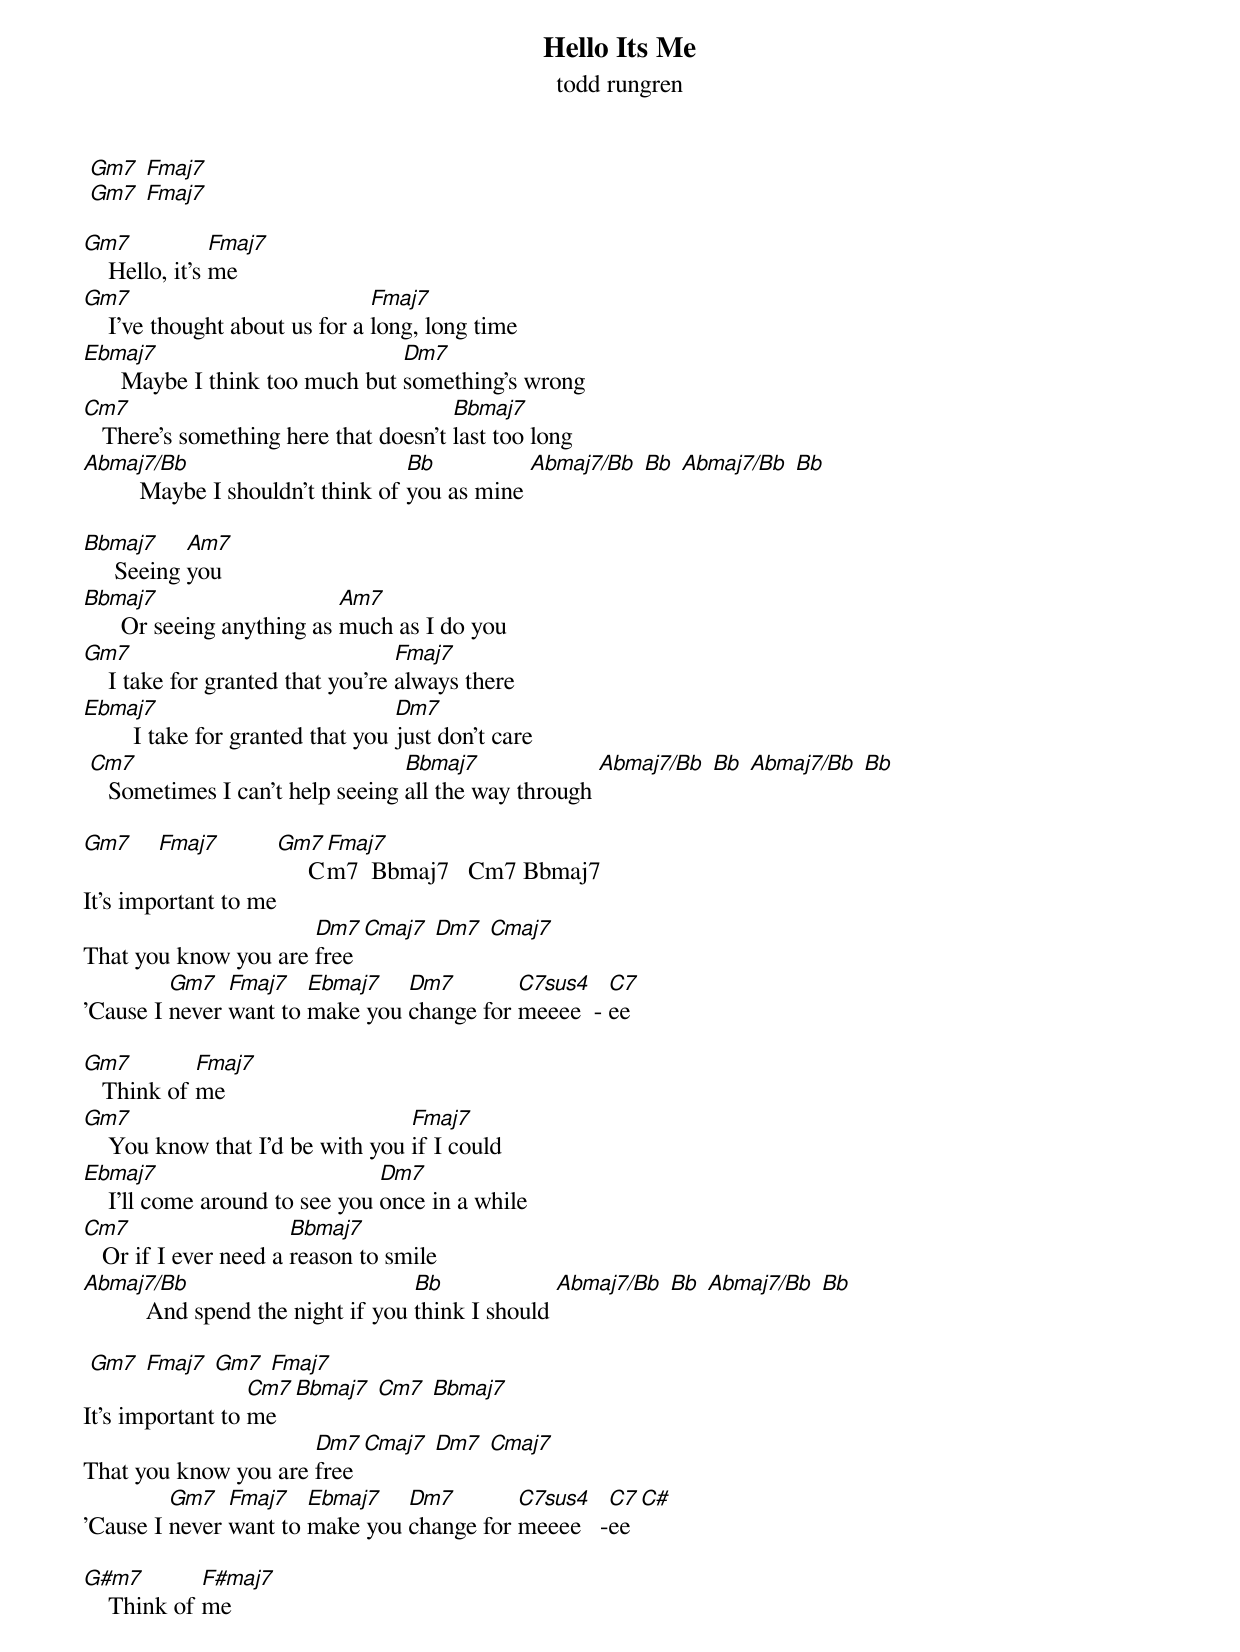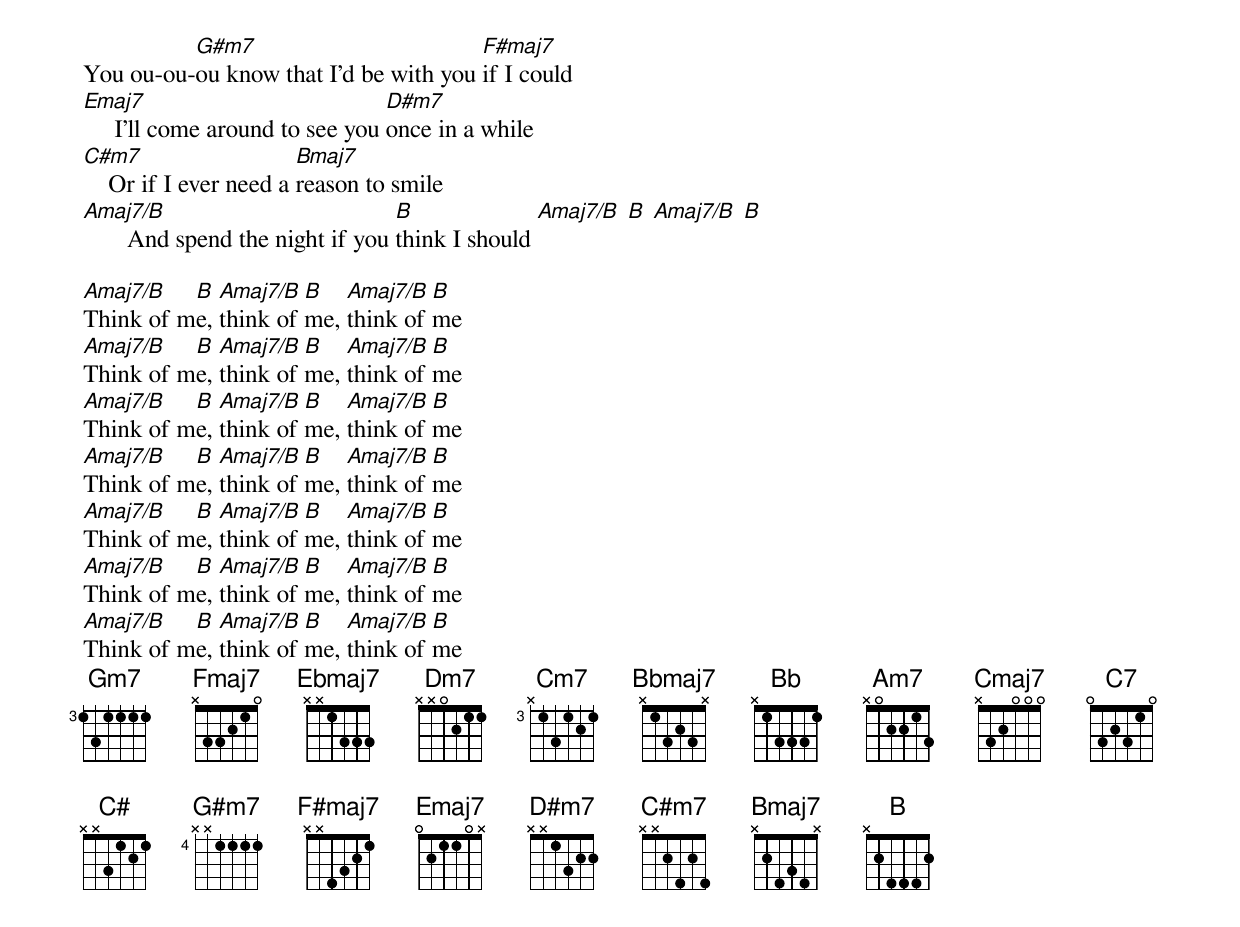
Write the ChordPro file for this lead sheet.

{title: Hello Its Me}
{subtitle: todd rungren}

 [Gm7] [Fmaj7]
 [Gm7] [Fmaj7]

[Gm7]    Hello, it's [Fmaj7]me
[Gm7]    I've thought about us for a [Fmaj7]long, long time
[Ebmaj7]      Maybe I think too much but [Dm7]something's wrong
[Cm7]   There's something here that doesn't [Bbmaj7]last too long
[Abmaj7/Bb]         Maybe I shouldn't think of [Bb]you as mine [Abmaj7/Bb] [Bb] [Abmaj7/Bb] [Bb]

[Bbmaj7]     Seeing [Am7]you
[Bbmaj7]      Or seeing anything as [Am7]much as I do you
[Gm7]    I take for granted that you're [Fmaj7]always there
[Ebmaj7]        I take for granted that you [Dm7]just don't care
 [Cm7]   Sometimes I can't help seeing [Bbmaj7]all the way through [Abmaj7/Bb] [Bb] [Abmaj7/Bb] [Bb]

[Gm7]    [Fmaj7]         [Gm7]     C[Fmaj7]m7  Bbmaj7   Cm7 Bbmaj7
It's important to me
That you know you are [Dm7]free [Cmaj7] [Dm7] [Cmaj7]
'Cause I [Gm7]never [Fmaj7]want to [Ebmaj7]make you [Dm7]change for [C7sus4]meeee  - [C7]ee

[Gm7]   Think of [Fmaj7]me
[Gm7]    You know that I'd be with you [Fmaj7]if I could
[Ebmaj7]    I'll come around to see you [Dm7]once in a while
[Cm7]   Or if I ever need a [Bbmaj7]reason to smile
[Abmaj7/Bb]          And spend the night if you [Bb]think I should [Abmaj7/Bb] [Bb] [Abmaj7/Bb] [Bb]

 [Gm7] [Fmaj7] [Gm7] [Fmaj7]
It's important to [Cm7]me [Bbmaj7] [Cm7] [Bbmaj7]
That you know you are [Dm7]free [Cmaj7] [Dm7] [Cmaj7]
'Cause I [Gm7]never [Fmaj7]want to [Ebmaj7]make you [Dm7]change for [C7sus4]meeee   -[C7]ee [C#]

[G#m7]    Think of [F#maj7]me
You ou-ou-[G#m7]ou know that I'd be with you [F#maj7]if I could
[Emaj7]     I'll come around to see you [D#m7]once in a while
[C#m7]    Or if I ever need a [Bmaj7]reason to smile
[Amaj7/B]       And spend the night if you [B]think I should [Amaj7/B] [B] [Amaj7/B] [B]

[Amaj7/B]Think of m[B]e, [Amaj7/B]think of [B]me, [Amaj7/B]think of [B]me
[Amaj7/B]Think of m[B]e, [Amaj7/B]think of [B]me, [Amaj7/B]think of [B]me
[Amaj7/B]Think of m[B]e, [Amaj7/B]think of [B]me, [Amaj7/B]think of [B]me
[Amaj7/B]Think of m[B]e, [Amaj7/B]think of [B]me, [Amaj7/B]think of [B]me
[Amaj7/B]Think of m[B]e, [Amaj7/B]think of [B]me, [Amaj7/B]think of [B]me
[Amaj7/B]Think of m[B]e, [Amaj7/B]think of [B]me, [Amaj7/B]think of [B]me
[Amaj7/B]Think of m[B]e, [Amaj7/B]think of [B]me, [Amaj7/B]think of [B]me
